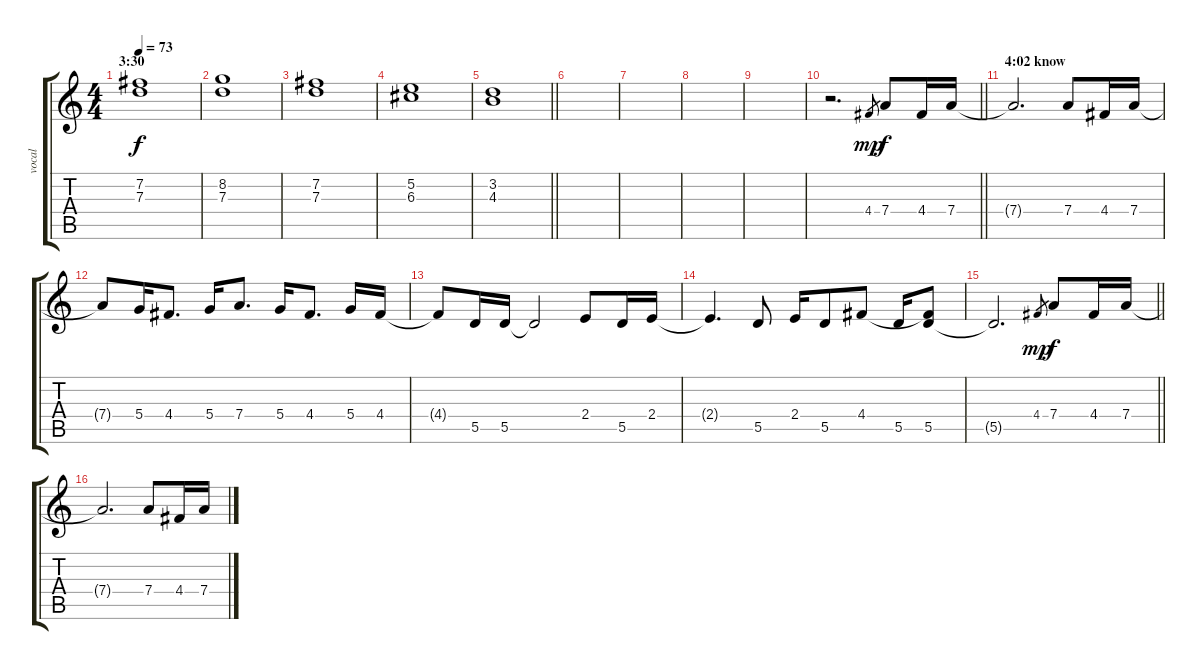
\track ("vocal" "vocal") {instrument acousticguitarnylon}
\staff {score tabs}
\tuning (E4 B3 G3 D3 A2 E2) {hide}
\ts (4 4)
\section ("" "3:30")
\tempo 73
\clef g2
\ks c
(7.2 7.3).1{dy f volume 12 instrument choiraahs} |
(8.2 7.3).1 |
(7.2 7.3).1 |
(5.2 6.3).1{volume 0} |
\barLineRight lightlight
(3.2 4.3).1 |
|
|
|
|
\barLineRight lightlight
r.2{d} 4.4.8{gr dy mp} 7.4.8{dy f volume 16 instrument acousticguitarnylon} 4.4.16 7.4.16 |
\section ("" "4:02 know")
7.4{t}.2{d} 7.4.8 4.4.16 7.4.16 |
7.4{t}.8 5.4.16 4.4.8{d} 5.4.16 7.4.8{d} 5.4.16 4.4.8{d} 5.4.16 4.4.16 |
4.4{t}.8 5.5.16 5.5.16 5.5{t}.2 2.4.8 5.5.16 2.4.16 |
2.4{t}.4{d} 5.5.8 2.4.16 5.5.8 4.4.8 5.5.16 (4.4{t} 5.5).8 |
\barLineRight lightlight
5.5{t}.2{d} 4.4.8{gr dy mp} 7.4.8{dy f} 4.4.16 7.4.16 |
7.4{t}.2{d} 7.4.8 4.4.16 7.4.16
